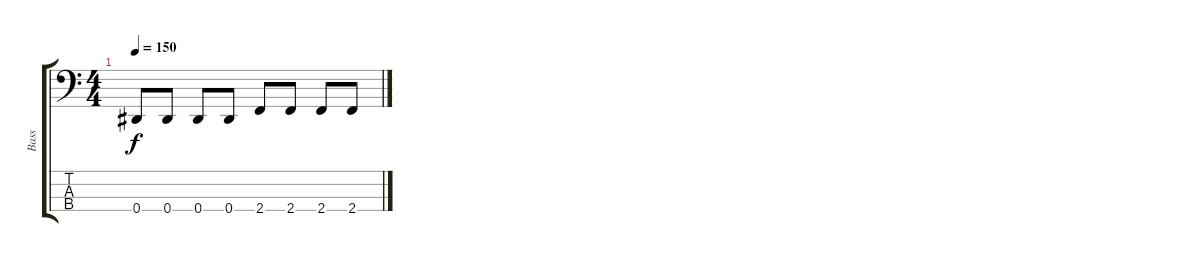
\track ("Bass" "Bass") {instrument electricbassfinger}
\staff {score tabs}
\tuning (Gb2 Db2 Ab1 Eb1) {hide}
\ts (4 4)
\tempo 150
\clef f4
\ks c
0.4.8{dy f} 0.4.8 0.4.8 0.4.8 2.4.8 2.4.8 2.4.8 2.4.8
